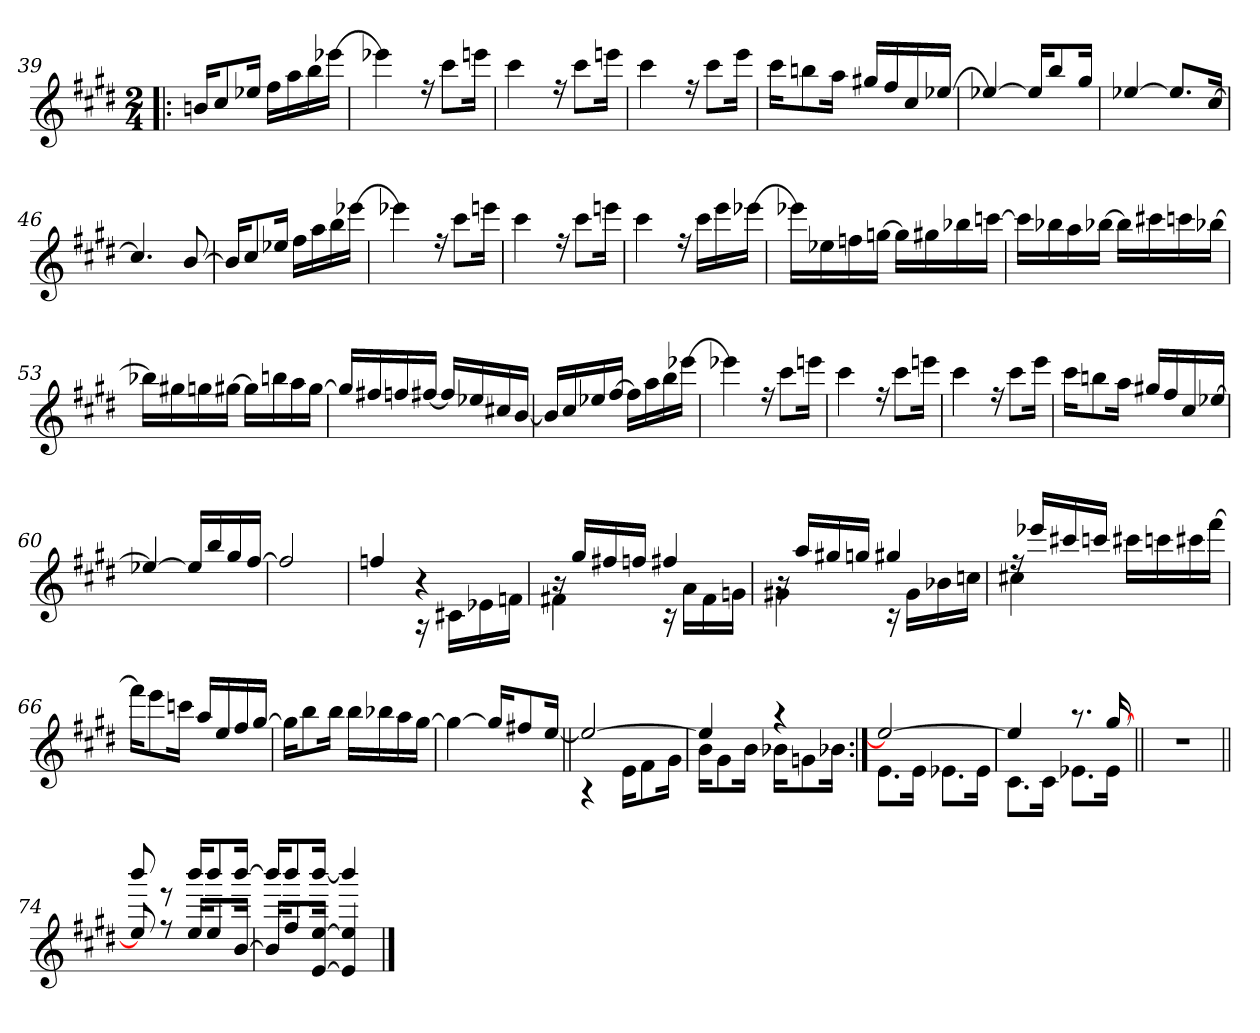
**kern
*part1
*staff1
!!LO:PB:g=z
*clefG2
*k[f#c#g#d#]
*E:
*M2/4
=39!|:
*^
16bn/KL	2ryy
8cc#/	.
16ee-X/Jk	.
16ff#\LL	.
16aa\	.
16bb\	.
[<16eee-X\JJ	.
=40	=40
4eee-X\]	2ryy
16ree	.
8ccc#\L	.
16eeen\Jk	.
=41	=41
4ccc#\	2ryy
16ree	.
8ccc#\L	.
16eeen\Jk	.
=42	=42
4ccc#\	2ryy
16ree	.
8ccc#\L	.
16eee\Jk	.
=43	=43
16ccc#\KL	2ryy
8bbn\	.
16aa\Jk	.
16gg#X/LL	.
16ff#/	.
16cc#/	.
[>16ee-X/JJ	.
!!LO:LB:g=z	!!
=44	=44
4ee-X/_	2ryy
16ee-/KL]	.
8bb/	.
16gg#/Jk	.
=45	=45
[>4ee-X/	2ryy
8.ee-/L]	.
[>16cc#/Jk	.
=46	=46
4.cc#/]	2ryy
[>8b/	.
=47	=47
16bn/KL]	2ryy
8cc#/	.
16ee-X/Jk	.
16ff#\LL	.
16aa\	.
16bb\	.
[<16eee-X\JJ	.
=48	=48
4eee-X\]	2ryy
16ree	.
8ccc#\L	.
16eeen\Jk	.
!!LO:LB:g=z	!!
=49	=49
4ccc#\	2ryy
16ree	.
8ccc#\L	.
16eeen\Jk	.
=50	=50
4ccc#\	2ryy
16ree	.
16ccc#\LL	.
16eee\	.
[<16eee-X\JJ	.
=51	=51
16eee-X\LL]	4ryy
16ee-X\	.
16ffn\	.
[<16ggn\JJ	.
16gg\LL]	4ryy
16gg#X\	.
16bb-X\	.
[<16cccn\JJ	.
=52	=52
16cccn\LL]	4ryy
16bb-X\	.
16aa\	.
[<16bb-X\JJ	.
16bb-\LL]	4ryy
16ccc#X\	.
16cccn\	.
[<16bb-X\JJ	.
!!LO:LB:g=z	!!
=53	=53
16bb-X\LL]	4ryy
16gg#X\	.
16ggn\	.
[<16gg#X\JJ	.
16gg#\LL]	4ryy
16bbn\	.
16aa\	.
[<16gg#\JJ	.
=54	=54
16gg#/LL]	4ryy
16ff#X/	.
16ffn/	.
[>16ff#X/JJ	.
16ff#/LL]	4ryy
16ee-X/	.
16cc#X/	.
[>16b/JJ	.
=55	=55
16bn/LL]	2ryy
16cc#/	.
16ee-X/	.
[>16ff#/JJ	.
16ff#\LL]	.
16aa\	.
16bb\	.
[<16eee-X\JJ	.
=56	=56
4eee-X\]	2ryy
16ree	.
8ccc#\L	.
16eeen\Jk	.
!!LO:LB:g=z	!!
=57	=57
4ccc#\	2ryy
16ree	.
8ccc#\L	.
16eeen\Jk	.
=58	=58
4ccc#\	2ryy
16ree	.
8ccc#\L	.
16eee\Jk	.
=59	=59
16ccc#\KL	2ryy
8bbn\	.
16aa\Jk	.
16gg#X/LL	.
16ff#/	.
16cc#/	.
[>16ee-X/JJ	.
=60	=60
4ee-X/_	2ryy
16ee-/LL]	.
16bb/	.
16gg#/	.
[>16ff#/JJ	.
=61	=61
2ff#/]	2ryy
!!LO:LB:g=z	!!
=62	=62
*	*^
4ffn/	4ryy	2ryy
4r	16rA	.
.	16c#X!\LL	.
.	16e-X!\	.
.	16fn!\JJ	.
=63	=63	=63
16r	4f#X!\	2ryy
16gg#/LL	.	.
16ff#X/	.	.
16ffn/JJ	.	.
4ff#X/	16rB	.
.	16a!\LL	.
.	16f#!\	.
.	16gn!\JJ	.
=64	=64	=64
16r	4g#X!\	2ryy
16aa/LL	.	.
16gg#X/	.	.
16ggn/JJ	.	.
4gg#X/	16rB	.
.	16g#!\LL	.
.	16b-X!\	.
.	16ccn!\JJ	.
=65	=65	=65
16ree	4cc#X!\	2ryy
16eee-X/LL	.	.
16ccc#X/	.	.
16cccn/JJ	.	.
16ccc#X\LL	4ryy	.
16cccn\	.	.
16ccc#X\	.	.
[>16fff#\JJ	.	.
*	*v	*v
!!LO:LB:g=z
=66	=66
16fff#\KL]	2ryy
8eee\	.
16cccn\Jk	.
16aa/LL	.
16ee/	.
16ff#/	.
[>16gg#/JJ	.
=67	=67
16gg#\KL]	4ryy
8bb\	.
16bb\Jk	.
16bb\LL	4ryy
16bb-X\	.
16aa\	.
[<16gg#\JJ	.
=68	=68
4gg#\_	4ryy
16gg#/KL]	4ryy
8ff#X/	.
[>16ee/Jk	.
=69||	=69||
*	*^
2een/_	4rA	2ryy
.	16e!\KL	.
.	8f#!\	.
.	16g#!\Jk	.
=70	=70	=70
4ee/]	16b!\KL	4ryy
.	8g#!\	.
.	16b!\Jk	.
4r	16b-X!\KL	4ryy
.	8gn!\	.
.	16b-X!\Jk	.
!!LO:LB:g=z	!!	!!
=71:|!	=71:|!	=71:|!
2ee/_	8.e!\L	4ryy
.	16e!\Jk	.
.	8.e-X!\L	4ryy
.	16e-!\Jk	.
=72	=72	=72
4een/]	8.c#!\L	4ryy
.	16c#!\Jk	.
8.r	8.e-X!\L	4ryy
[>16gg#/	16e-!\Jk	.
*v	*v	*v
=73||
2r
=74||
*^
*	*^
8ee/]	8ryy	8bbb!/
8ree	8ryy	8reee
16ee/KL	8.ryy	16bbb!/KL
8ee/	.	8bbb!/
[<16b/Jk	16ryy	[>16bbb!/Jk
*	*v	*v
=75	=75
16b/KL]	16bbb!/KL]
8ff#/	8bbb!/
[<16e/ [>16ee/Jk	[>16bbb!/Jk
4e/] 4ee/]	4bbb!/]
*v	*v
==
*-
